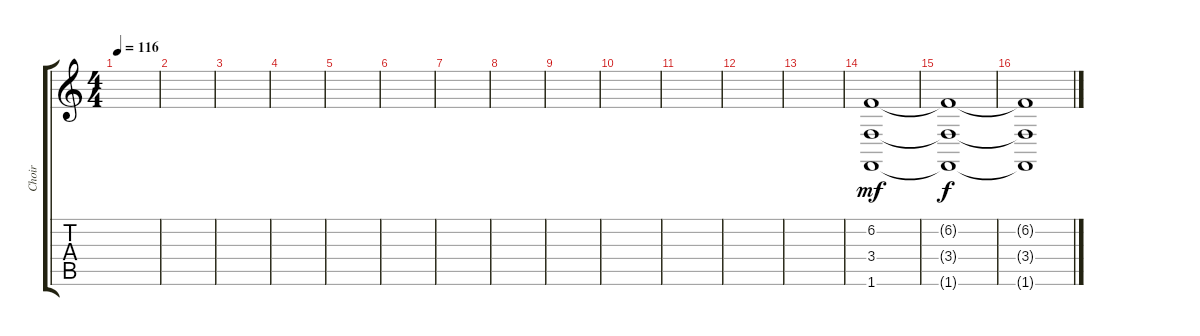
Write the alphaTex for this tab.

\track ("Choir" "Choir") {instrument choiraahs}
\staff {score tabs}
\tuning (E4 B3 G3 D3 A2 E2) {hide}
\ts (4 4)
\tempo 116
\clef g2
\ks c
|
|
|
|
|
|
|
|
|
|
|
|
|
(6.2 3.4 1.6).1{dy mf volume 11} |
(6.2{t} 3.4{t} 1.6{t}).1{dy f} |
(6.2{t} 3.4{t} 1.6{t}).1
